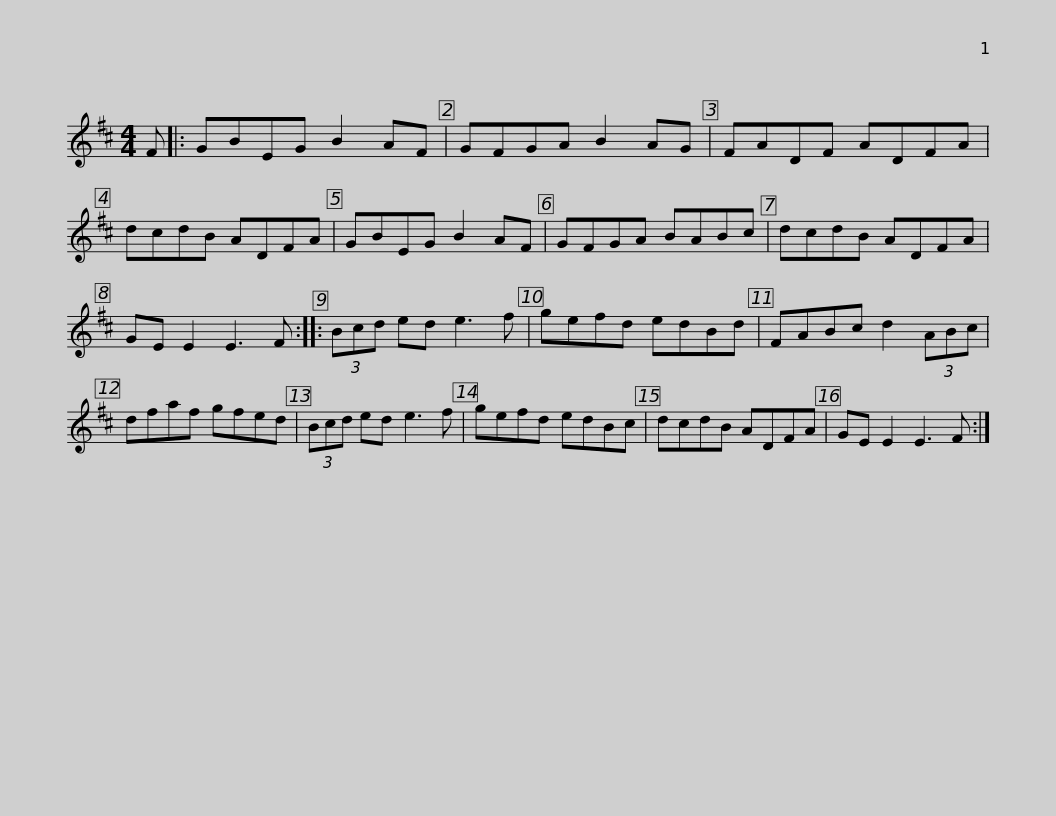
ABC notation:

X:1
L:1/8
M:4/4
I:linebreak $
K:D
V:1 treble
V:1
 F |: GBEG B2 AF | GFGA B2 AG | FADF ADFA | dcdB ADFA | %5
 GBEG B2 AF |$ GFGA BABc | dcdB ADFA | GE E2 E3 F :: (3Bcd ed e3 f | %10
 gefd edBd |$ FABc d2 (3ABc | dfaf gfed | (3Bcd ed e3 f | gefd edBc | %15
 dcdB ADFA | GE E2 E3 F :| %17
